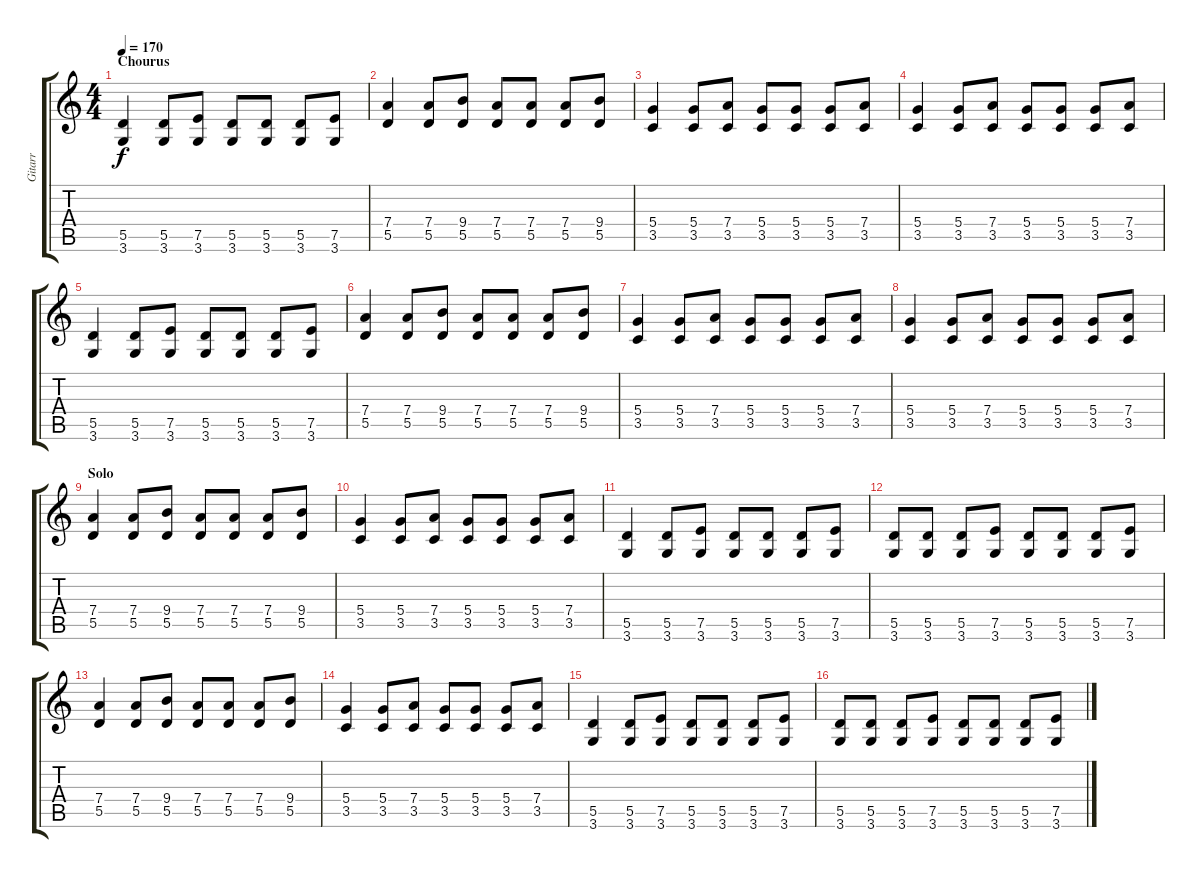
\track ("Gitarr" "Gitarr") {instrument distortionguitar}
\staff {score tabs}
\tuning (E4 B3 G3 D3 A2 E2) {hide}
\ts (4 4)
\section ("" "Chourus")
\tempo 170
\clef g2
\ks c
(5.5 3.6).4{dy f} (5.5 3.6).8 (7.5 3.6).8 (5.5 3.6).8 (5.5 3.6).8 (5.5 3.6).8 (7.5 3.6).8 |
(7.4 5.5).4 (7.4 5.5).8 (9.4 5.5).8 (7.4 5.5).8 (7.4 5.5).8 (7.4 5.5).8 (9.4 5.5).8 |
(5.4 3.5).4 (5.4 3.5).8 (7.4 3.5).8 (5.4 3.5).8 (5.4 3.5).8 (5.4 3.5).8 (7.4 3.5).8 |
(5.4 3.5).4 (5.4 3.5).8 (7.4 3.5).8 (5.4 3.5).8 (5.4 3.5).8 (5.4 3.5).8 (7.4 3.5).8 |
(5.5 3.6).4 (5.5 3.6).8 (7.5 3.6).8 (5.5 3.6).8 (5.5 3.6).8 (5.5 3.6).8 (7.5 3.6).8 |
(7.4 5.5).4 (7.4 5.5).8 (9.4 5.5).8 (7.4 5.5).8 (7.4 5.5).8 (7.4 5.5).8 (9.4 5.5).8 |
(5.4 3.5).4 (5.4 3.5).8 (7.4 3.5).8 (5.4 3.5).8 (5.4 3.5).8 (5.4 3.5).8 (7.4 3.5).8 |
(5.4 3.5).4 (5.4 3.5).8 (7.4 3.5).8 (5.4 3.5).8 (5.4 3.5).8 (5.4 3.5).8 (7.4 3.5).8 |
\section ("" "Solo")
(7.4 5.5).4 (7.4 5.5).8 (9.4 5.5).8 (7.4 5.5).8 (7.4 5.5).8 (7.4 5.5).8 (9.4 5.5).8 |
(5.4 3.5).4 (5.4 3.5).8 (7.4 3.5).8 (5.4 3.5).8 (5.4 3.5).8 (5.4 3.5).8 (7.4 3.5).8 |
(5.5 3.6).4 (5.5 3.6).8 (7.5 3.6).8 (5.5 3.6).8 (5.5 3.6).8 (5.5 3.6).8 (7.5 3.6).8 |
(5.5 3.6).8 (5.5 3.6).8 (5.5 3.6).8 (7.5 3.6).8 (5.5 3.6).8 (5.5 3.6).8 (5.5 3.6).8 (7.5 3.6).8 |
(7.4 5.5).4 (7.4 5.5).8 (9.4 5.5).8 (7.4 5.5).8 (7.4 5.5).8 (7.4 5.5).8 (9.4 5.5).8 |
(5.4 3.5).4 (5.4 3.5).8 (7.4 3.5).8 (5.4 3.5).8 (5.4 3.5).8 (5.4 3.5).8 (7.4 3.5).8 |
(5.5 3.6).4 (5.5 3.6).8 (7.5 3.6).8 (5.5 3.6).8 (5.5 3.6).8 (5.5 3.6).8 (7.5 3.6).8 |
(5.5 3.6).8 (5.5 3.6).8 (5.5 3.6).8 (7.5 3.6).8 (5.5 3.6).8 (5.5 3.6).8 (5.5 3.6).8 (7.5 3.6).8
